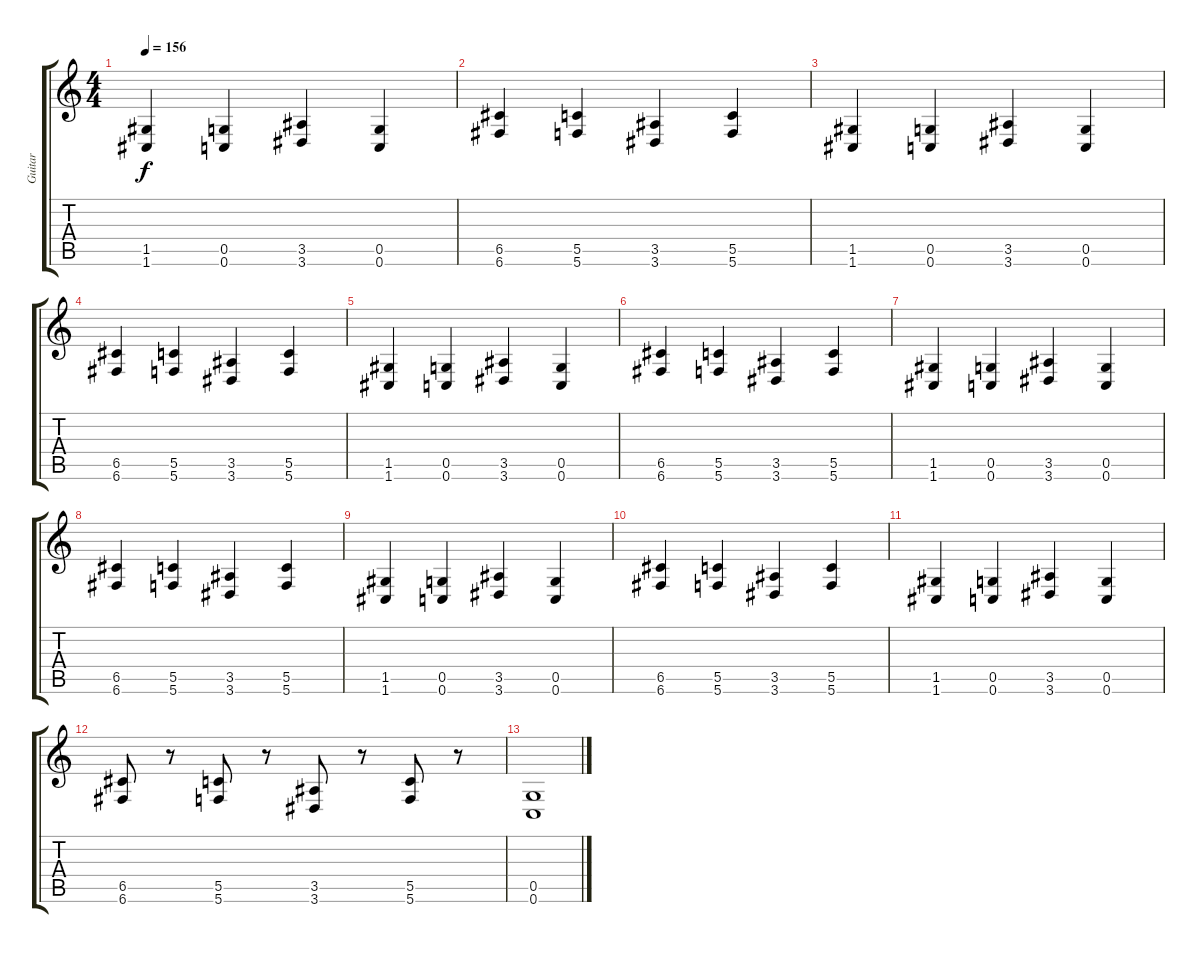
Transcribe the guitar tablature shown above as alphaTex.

\track ("Guitar" "Guitar") {instrument distortionguitar}
\staff {score tabs}
\tuning (D4 A3 F3 C3 G2 C2) {hide}
\ts (4 4)
\tempo 156
\clef g2
\ks c
(1.5 1.6).4{dy f} (0.5 0.6).4 (3.5 3.6).4 (0.5 0.6).4 |
(6.5 6.6).4 (5.5 5.6).4 (3.5 3.6).4 (5.5 5.6).4 |
(1.5 1.6).4 (0.5 0.6).4 (3.5 3.6).4 (0.5 0.6).4 |
(6.5 6.6).4 (5.5 5.6).4 (3.5 3.6).4 (5.5 5.6).4 |
(1.5 1.6).4 (0.5 0.6).4 (3.5 3.6).4 (0.5 0.6).4 |
(6.5 6.6).4 (5.5 5.6).4 (3.5 3.6).4 (5.5 5.6).4 |
(1.5 1.6).4 (0.5 0.6).4 (3.5 3.6).4 (0.5 0.6).4 |
(6.5 6.6).4 (5.5 5.6).4 (3.5 3.6).4 (5.5 5.6).4 |
(1.5 1.6).4 (0.5 0.6).4 (3.5 3.6).4 (0.5 0.6).4 |
(6.5 6.6).4 (5.5 5.6).4 (3.5 3.6).4 (5.5 5.6).4 |
(1.5 1.6).4 (0.5 0.6).4 (3.5 3.6).4 (0.5 0.6).4 |
(6.5 6.6).8 r.8 (5.5 5.6).8 r.8 (3.5 3.6).8 r.8 (5.5 5.6).8 r.8 |
(0.5 0.6).1
